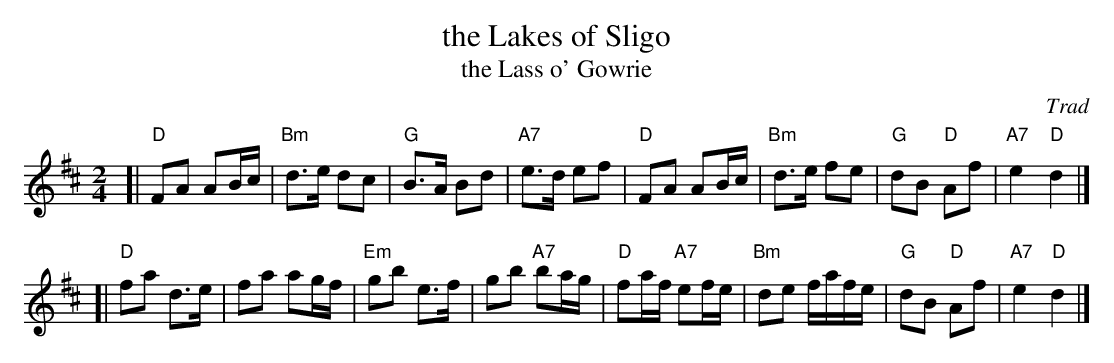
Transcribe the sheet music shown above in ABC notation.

X:1
T: the Lakes of Sligo
T: the Lass o' Gowrie
O: Trad
M: 2/4
L: 1/8
K: D
[| "D"FA AB/c/ | "Bm"d>e dc | "G"B>A   Bd | "A7"e>d   ef \
 | "D"FA AB/c/ | "Bm"d>e fe | "G"dB "D"Af | "A7"e2 "D"d2 |]
[| "D"fa        d>e   |     fa ag/f/    | "Em"gb   e>f |     gb "A7"ba/g/ \
 | "D"fa/f/ "A7"ef/e/ | "Bm"de f/a/f/e/ |  "G"dB "D"Af | "A7"e2  "D"d2 |]
